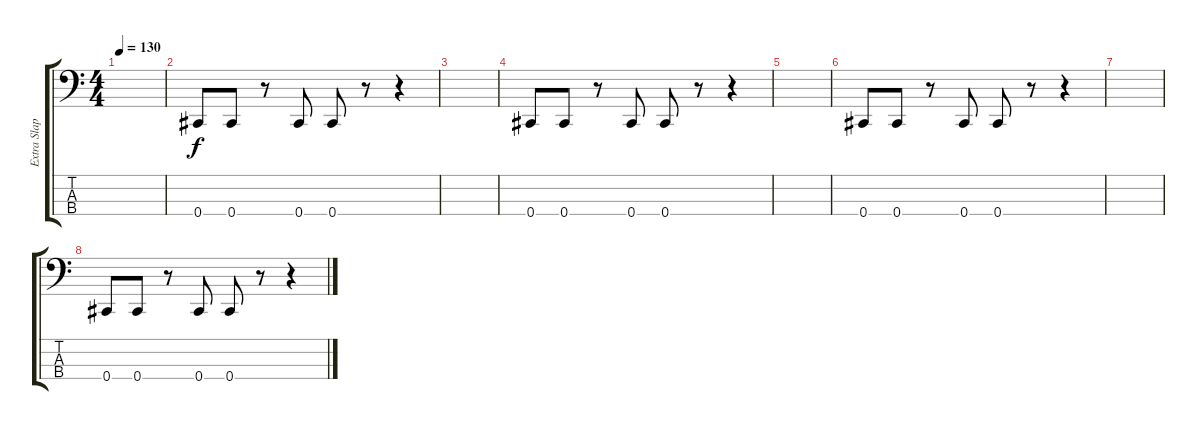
\track ("Extra SlapBass" "Extra Slap") {instrument slapbass2}
\staff {score tabs}
\tuning (Gb2 Db2 Ab1 Db1) {hide}
\ts (4 4)
\tempo 130
\clef f4
\ks c
|
0.4.8 0.4.8 r.8 0.4.8 0.4.8 r.8 r.4 |
|
0.4.8 0.4.8 r.8 0.4.8 0.4.8 r.8 r.4 |
|
0.4.8 0.4.8 r.8 0.4.8 0.4.8 r.8 r.4 |
|
0.4.8 0.4.8 r.8 0.4.8 0.4.8 r.8 r.4
